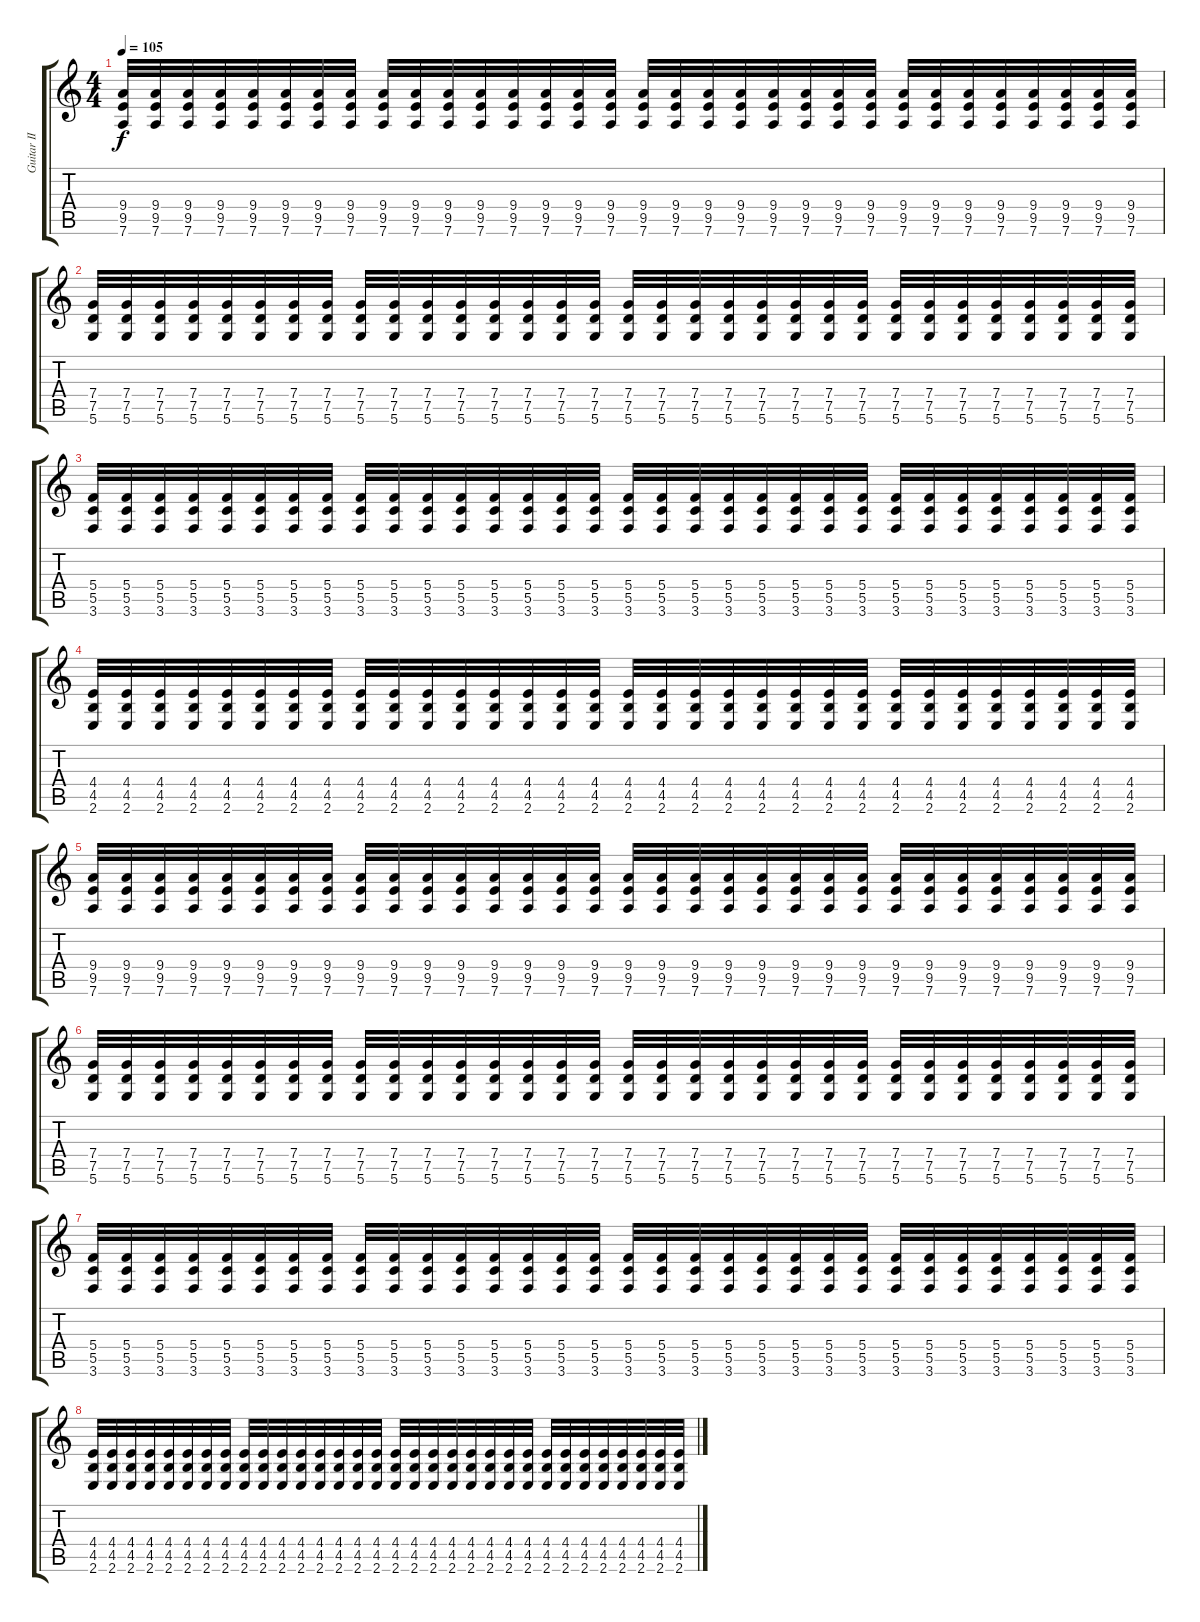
\track ("Guitar II" "Guitar II") {instrument distortionguitar}
\staff {score tabs}
\tuning (D4 A3 F3 C3 G2 D2) {hide}
\ts (4 4)
\tempo 105
\clef g2
\ks c
(9.4 9.5 7.6).32{dy f} (9.4 9.5 7.6).32 (9.4 9.5 7.6).32 (9.4 9.5 7.6).32 (9.4 9.5 7.6).32 (9.4 9.5 7.6).32 (9.4 9.5 7.6).32 (9.4 9.5 7.6).32 (9.4 9.5 7.6).32 (9.4 9.5 7.6).32 (9.4 9.5 7.6).32 (9.4 9.5 7.6).32 (9.4 9.5 7.6).32 (9.4 9.5 7.6).32 (9.4 9.5 7.6).32 (9.4 9.5 7.6).32 (9.4 9.5 7.6).32 (9.4 9.5 7.6).32 (9.4 9.5 7.6).32 (9.4 9.5 7.6).32 (9.4 9.5 7.6).32 (9.4 9.5 7.6).32 (9.4 9.5 7.6).32 (9.4 9.5 7.6).32 (9.4 9.5 7.6).32 (9.4 9.5 7.6).32 (9.4 9.5 7.6).32 (9.4 9.5 7.6).32 (9.4 9.5 7.6).32 (9.4 9.5 7.6).32 (9.4 9.5 7.6).32 (9.4 9.5 7.6).32 |
(7.4 7.5 5.6).32 (7.4 7.5 5.6).32 (7.4 7.5 5.6).32 (7.4 7.5 5.6).32 (7.4 7.5 5.6).32 (7.4 7.5 5.6).32 (7.4 7.5 5.6).32 (7.4 7.5 5.6).32 (7.4 7.5 5.6).32 (7.4 7.5 5.6).32 (7.4 7.5 5.6).32 (7.4 7.5 5.6).32 (7.4 7.5 5.6).32 (7.4 7.5 5.6).32 (7.4 7.5 5.6).32 (7.4 7.5 5.6).32 (7.4 7.5 5.6).32 (7.4 7.5 5.6).32 (7.4 7.5 5.6).32 (7.4 7.5 5.6).32 (7.4 7.5 5.6).32 (7.4 7.5 5.6).32 (7.4 7.5 5.6).32 (7.4 7.5 5.6).32 (7.4 7.5 5.6).32 (7.4 7.5 5.6).32 (7.4 7.5 5.6).32 (7.4 7.5 5.6).32 (7.4 7.5 5.6).32 (7.4 7.5 5.6).32 (7.4 7.5 5.6).32 (7.4 7.5 5.6).32 |
(5.4 5.5 3.6).32 (5.4 5.5 3.6).32 (5.4 5.5 3.6).32 (5.4 5.5 3.6).32 (5.4 5.5 3.6).32 (5.4 5.5 3.6).32 (5.4 5.5 3.6).32 (5.4 5.5 3.6).32 (5.4 5.5 3.6).32 (5.4 5.5 3.6).32 (5.4 5.5 3.6).32 (5.4 5.5 3.6).32 (5.4 5.5 3.6).32 (5.4 5.5 3.6).32 (5.4 5.5 3.6).32 (5.4 5.5 3.6).32 (5.4 5.5 3.6).32 (5.4 5.5 3.6).32 (5.4 5.5 3.6).32 (5.4 5.5 3.6).32 (5.4 5.5 3.6).32 (5.4 5.5 3.6).32 (5.4 5.5 3.6).32 (5.4 5.5 3.6).32 (5.4 5.5 3.6).32 (5.4 5.5 3.6).32 (5.4 5.5 3.6).32 (5.4 5.5 3.6).32 (5.4 5.5 3.6).32 (5.4 5.5 3.6).32 (5.4 5.5 3.6).32 (5.4 5.5 3.6).32 |
(4.4 4.5 2.6).32 (4.4 4.5 2.6).32 (4.4 4.5 2.6).32 (4.4 4.5 2.6).32 (4.4 4.5 2.6).32 (4.4 4.5 2.6).32 (4.4 4.5 2.6).32 (4.4 4.5 2.6).32 (4.4 4.5 2.6).32 (4.4 4.5 2.6).32 (4.4 4.5 2.6).32 (4.4 4.5 2.6).32 (4.4 4.5 2.6).32 (4.4 4.5 2.6).32 (4.4 4.5 2.6).32 (4.4 4.5 2.6).32 (4.4 4.5 2.6).32 (4.4 4.5 2.6).32 (4.4 4.5 2.6).32 (4.4 4.5 2.6).32 (4.4 4.5 2.6).32 (4.4 4.5 2.6).32 (4.4 4.5 2.6).32 (4.4 4.5 2.6).32 (4.4 4.5 2.6).32 (4.4 4.5 2.6).32 (4.4 4.5 2.6).32 (4.4 4.5 2.6).32 (4.4 4.5 2.6).32 (4.4 4.5 2.6).32 (4.4 4.5 2.6).32 (4.4 4.5 2.6).32 |
(9.4 9.5 7.6).32 (9.4 9.5 7.6).32 (9.4 9.5 7.6).32 (9.4 9.5 7.6).32 (9.4 9.5 7.6).32 (9.4 9.5 7.6).32 (9.4 9.5 7.6).32 (9.4 9.5 7.6).32 (9.4 9.5 7.6).32 (9.4 9.5 7.6).32 (9.4 9.5 7.6).32 (9.4 9.5 7.6).32 (9.4 9.5 7.6).32 (9.4 9.5 7.6).32 (9.4 9.5 7.6).32 (9.4 9.5 7.6).32 (9.4 9.5 7.6).32 (9.4 9.5 7.6).32 (9.4 9.5 7.6).32 (9.4 9.5 7.6).32 (9.4 9.5 7.6).32 (9.4 9.5 7.6).32 (9.4 9.5 7.6).32 (9.4 9.5 7.6).32 (9.4 9.5 7.6).32 (9.4 9.5 7.6).32 (9.4 9.5 7.6).32 (9.4 9.5 7.6).32 (9.4 9.5 7.6).32 (9.4 9.5 7.6).32 (9.4 9.5 7.6).32 (9.4 9.5 7.6).32 |
(7.4 7.5 5.6).32 (7.4 7.5 5.6).32 (7.4 7.5 5.6).32 (7.4 7.5 5.6).32 (7.4 7.5 5.6).32 (7.4 7.5 5.6).32 (7.4 7.5 5.6).32 (7.4 7.5 5.6).32 (7.4 7.5 5.6).32 (7.4 7.5 5.6).32 (7.4 7.5 5.6).32 (7.4 7.5 5.6).32 (7.4 7.5 5.6).32 (7.4 7.5 5.6).32 (7.4 7.5 5.6).32 (7.4 7.5 5.6).32 (7.4 7.5 5.6).32 (7.4 7.5 5.6).32 (7.4 7.5 5.6).32 (7.4 7.5 5.6).32 (7.4 7.5 5.6).32 (7.4 7.5 5.6).32 (7.4 7.5 5.6).32 (7.4 7.5 5.6).32 (7.4 7.5 5.6).32 (7.4 7.5 5.6).32 (7.4 7.5 5.6).32 (7.4 7.5 5.6).32 (7.4 7.5 5.6).32 (7.4 7.5 5.6).32 (7.4 7.5 5.6).32 (7.4 7.5 5.6).32 |
(5.4 5.5 3.6).32 (5.4 5.5 3.6).32 (5.4 5.5 3.6).32 (5.4 5.5 3.6).32 (5.4 5.5 3.6).32 (5.4 5.5 3.6).32 (5.4 5.5 3.6).32 (5.4 5.5 3.6).32 (5.4 5.5 3.6).32 (5.4 5.5 3.6).32 (5.4 5.5 3.6).32 (5.4 5.5 3.6).32 (5.4 5.5 3.6).32 (5.4 5.5 3.6).32 (5.4 5.5 3.6).32 (5.4 5.5 3.6).32 (5.4 5.5 3.6).32 (5.4 5.5 3.6).32 (5.4 5.5 3.6).32 (5.4 5.5 3.6).32 (5.4 5.5 3.6).32 (5.4 5.5 3.6).32 (5.4 5.5 3.6).32 (5.4 5.5 3.6).32 (5.4 5.5 3.6).32 (5.4 5.5 3.6).32 (5.4 5.5 3.6).32 (5.4 5.5 3.6).32 (5.4 5.5 3.6).32 (5.4 5.5 3.6).32 (5.4 5.5 3.6).32 (5.4 5.5 3.6).32 |
(4.4 4.5 2.6).32 (4.4 4.5 2.6).32 (4.4 4.5 2.6).32 (4.4 4.5 2.6).32 (4.4 4.5 2.6).32 (4.4 4.5 2.6).32 (4.4 4.5 2.6).32 (4.4 4.5 2.6).32 (4.4 4.5 2.6).32 (4.4 4.5 2.6).32 (4.4 4.5 2.6).32 (4.4 4.5 2.6).32 (4.4 4.5 2.6).32 (4.4 4.5 2.6).32 (4.4 4.5 2.6).32 (4.4 4.5 2.6).32 (4.4 4.5 2.6).32 (4.4 4.5 2.6).32 (4.4 4.5 2.6).32 (4.4 4.5 2.6).32 (4.4 4.5 2.6).32 (4.4 4.5 2.6).32 (4.4 4.5 2.6).32 (4.4 4.5 2.6).32 (4.4 4.5 2.6).32 (4.4 4.5 2.6).32 (4.4 4.5 2.6).32 (4.4 4.5 2.6).32 (4.4 4.5 2.6).32 (4.4 4.5 2.6).32 (4.4 4.5 2.6).32 (4.4 4.5 2.6).32
